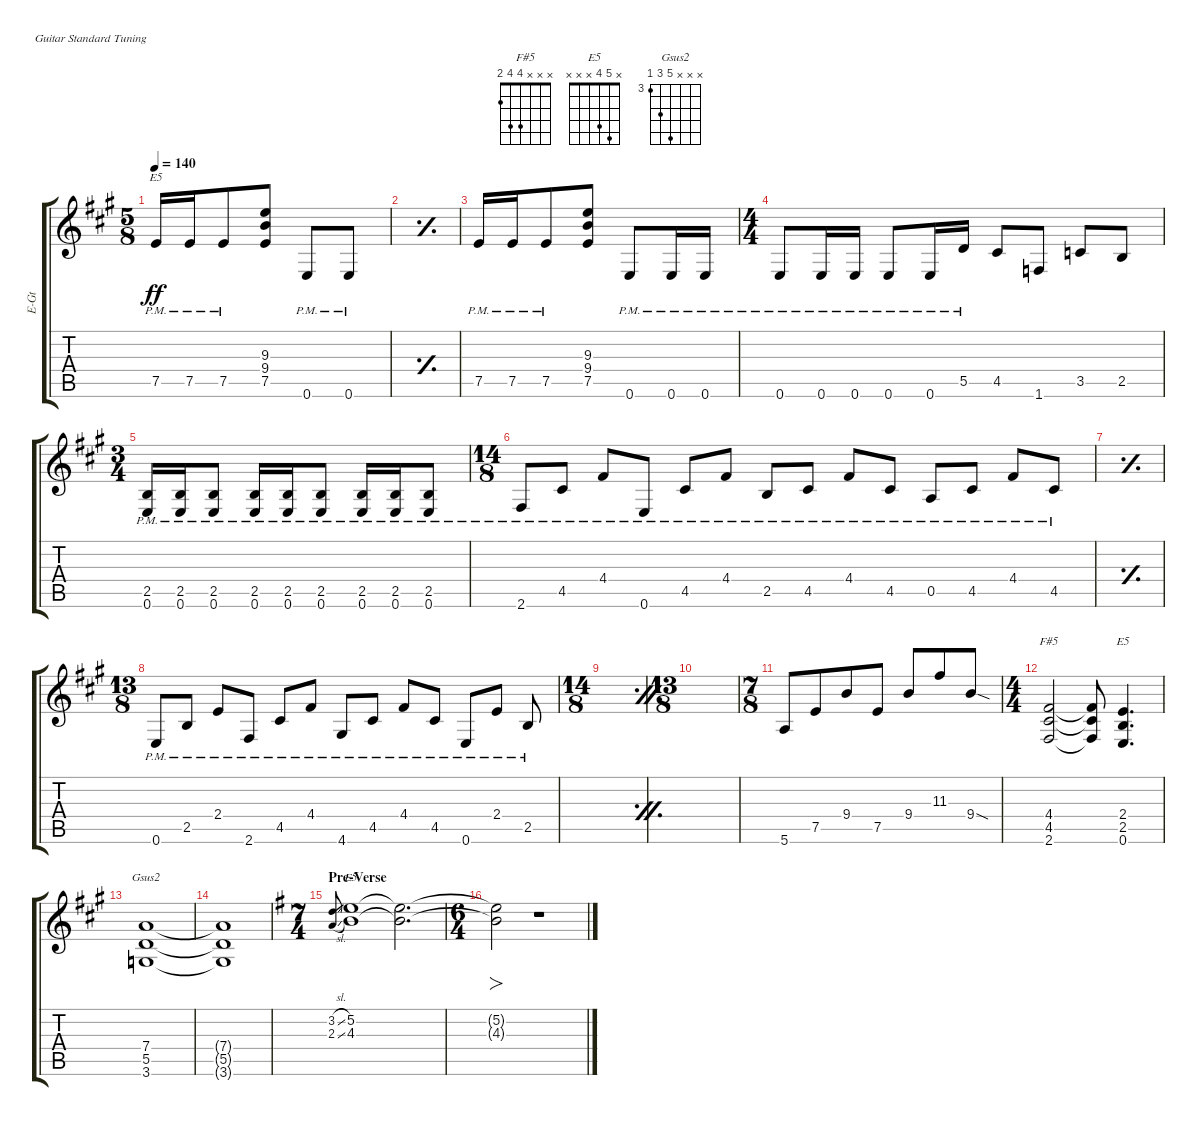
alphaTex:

\defaultSystemsLayout 4
\bracketExtendMode groupsimilarinstruments
\otherSystemsTrackNameOrientation horizontal
\track ("Rhythm Guitar I" "E-Gt") {multiBarRest instrument distortionguitar}
\staff {score tabs}
\tuning (E4 B3 G3 D3 A2 E2)
\chord ("F#5" x x x 4 4 2) {showfingering false}
\chord ("E5" x x x 2 2 0) {showfingering false barre 2}
\chord ("E5" x x 9 9 7 x) {firstfret 7 showfingering false}
\chord ("Gsus2" x x x 7 5 3) {firstfret 3 showfingering false}
\chord ("E5" x 5 4 x x x) {showfingering false}
\ts (5 8)
\tempo 140
\clef g2
\ks a
7.5{pm acc forcenatural}.16{ch "E5" dy ff beam Up} 7.5{pm acc forcenatural}.16{beam Up} 7.5{pm acc forcenatural}.8{beam Up} (7.5{acc forcenatural} 9.4{acc forcenatural} 9.3{acc forcenatural}).8{beam Up} 0.6{pm acc forcenatural}.8{beam Up} 0.6{pm acc forcenatural}.8{beam Up} |
\simile simple
|
\simile none
7.5{pm acc forcenatural}.16{beam Up} 7.5{pm acc forcenatural}.16{beam Up} 7.5{pm acc forcenatural}.8{beam Up} (7.5{acc forcenatural} 9.4{acc forcenatural} 9.3{acc forcenatural}).8{beam Up} 0.6{pm acc forcenatural}.8{beam Up} 0.6{pm acc forcenatural}.16{beam Up} 0.6{pm acc forcenatural}.16{beam Up} |
\ts (4 4)
0.6{pm acc forcenatural}.8{beam Up} 0.6{pm acc forcenatural}.16{beam Up} 0.6{pm acc forcenatural}.16{beam Up} 0.6{pm acc forcenatural}.8{beam Up} 0.6{pm acc forcenatural}.16{beam Up} 5.5{pm acc forcenatural}.16{beam Up} 4.5{acc #}.8{beam Up} 1.6{acc forcenatural}.8{beam Up} 3.5{acc forcenatural}.8{beam Up} 2.5{acc forcenatural}.8{beam Up} |
\ts (3 4)
(0.6{pm acc forcenatural} 2.5{pm acc forcenatural}).16{beam Up} (0.6{pm acc forcenatural} 2.5{pm acc forcenatural}).16{beam Up} (0.6{pm acc forcenatural} 2.5{pm acc forcenatural}).8{beam Up} (0.6{pm acc forcenatural} 2.5{pm acc forcenatural}).16{beam Up} (0.6{pm acc forcenatural} 2.5{pm acc forcenatural}).16{beam Up} (0.6{pm acc forcenatural} 2.5{pm acc forcenatural}).8{beam Up} (0.6{pm acc forcenatural} 2.5{pm acc forcenatural}).16{beam Up} (0.6{pm acc forcenatural} 2.5{pm acc forcenatural}).16{beam Up} (0.6{pm acc forcenatural} 2.5{pm acc forcenatural}).8{beam Up} |
\ts (14 8)
2.6{pm acc #}.8{beam Up} 4.5{pm acc #}.8{beam Up} 4.4{pm acc #}.8{beam Up} 0.6{pm acc forcenatural}.8{beam Up} 4.5{pm acc #}.8{beam Up} 4.4{pm acc #}.8{beam Up} 2.5{pm acc forcenatural}.8{beam Up} 4.5{pm acc #}.8{beam Up} 4.4{pm acc #}.8{beam Up} 4.5{pm acc #}.8{beam Up} 0.5{pm acc forcenatural}.8{beam Up} 4.5{pm acc #}.8{beam Up} 4.4{pm acc #}.8{beam Up} 4.5{pm acc #}.8{beam Up} |
\simile simple
|
\ts (13 8)
\simile none
0.6{pm acc forcenatural}.8{beam Up} 2.5{pm acc forcenatural}.8{beam Up} 2.4{pm acc forcenatural}.8{beam Up} 2.6{pm acc #}.8{beam Up} 4.5{pm acc #}.8{beam Up} 4.4{pm acc #}.8{beam Up} 4.6{pm acc #}.8{beam Up} 4.5{pm acc #}.8{beam Up} 4.4{pm acc #}.8{beam Up} 4.5{pm acc #}.8{beam Up} 0.6{pm acc forcenatural}.8{beam Up} 2.4{pm acc forcenatural}.8{beam Up} 2.5{pm acc forcenatural}.8{beam Up} |
\ts (14 8)
\simile firstofdouble
|
\ts (13 8)
\simile secondofdouble
|
\ts (7 8)
\simile none
5.6{acc forcenatural}.8{beam Up} 7.5{acc forcenatural}.8{beam Up} 9.4{acc forcenatural}.8{beam Up} 7.5{acc forcenatural}.8{beam Up} 9.4{acc forcenatural}.8{beam Up} 11.3{acc #}.8{beam Down} 9.4{sod acc forcenatural}.8{beam Down} |
\ts (4 4)
(4.4{acc #} 4.5{acc #} 2.6{acc #}).2{ch "F#5" beam Up} (4.4{t acc #} 4.5{t acc #} 2.6{t acc #}).8{beam Up} (0.6{acc forcenatural} 2.5{acc forcenatural} 2.4{acc forcenatural}).4{d ch "E5" beam Up} |
(3.6{acc forcenatural} 5.5{acc forcenatural} 7.4{acc forcenatural}).1{ch "Gsus2" beam Up} |
(7.4{t acc forcenatural} 5.5{t acc forcenatural} 3.6{t acc forcenatural}).1{beam Up} |
\ts (7 4)
\section ("" "Pre-Verse")
\ks g
(3.2{sl acc forcenatural} 2.3{sl acc forcenatural}).8{gr beam Up} (4.3{acc forcenatural} 5.2{acc forcenatural}).1{ch "E5" beam Down} (4.3{t acc forcenatural} 5.2{t acc forcenatural}).2{d beam Down} |
\ts (6 4)
(4.3{t acc forcenatural} 5.2{t acc forcenatural}).2{fo beam Down} r.1{beam Down}
